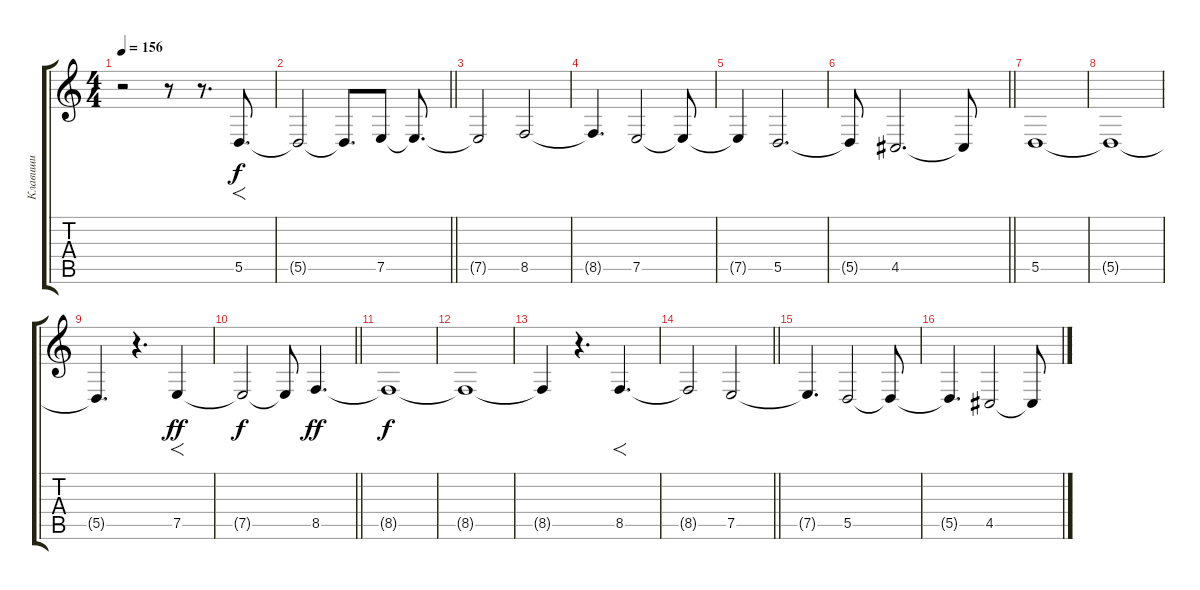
\track ("Клавиши" "Клавиши") {instrument churchorgan}
\staff {score tabs}
\tuning (E4 B3 G3 D3 A2 E2) {hide}
\ts (4 4)
\tempo 156
\clef g2
\ks c
r.2{dy f instrument churchorgan} r.8 r.8{d} 5.5.8{f d} |
\barLineRight lightlight
5.5{t}.2 5.5{t}.8{d} 7.5.8 7.5{t}.8{d} |
7.5{t}.2 8.5.2 |
8.5{t}.4{d} 7.5.2 7.5{t}.8 |
7.5{t}.4 5.5.2{d} |
\barLineRight lightlight
5.5{t}.8 4.5.2{d} 4.5{t}.8 |
5.5.1 |
5.5{t}.1 |
5.5{t}.4{d} r.4{d} 7.5.4{f dy ff} |
\barLineRight lightlight
7.5{t}.2{dy f} 7.5{t}.8 8.5.4{d dy ff} |
8.5{t}.1{dy f} |
8.5{t}.1 |
8.5{t}.4 r.4{d} 8.5.4{f d} |
\barLineRight lightlight
8.5{t}.2 7.5.2 |
7.5{t}.4{d} 5.5.2 5.5{t}.8 |
5.5{t}.4{d} 4.5.2 4.5{t}.8
